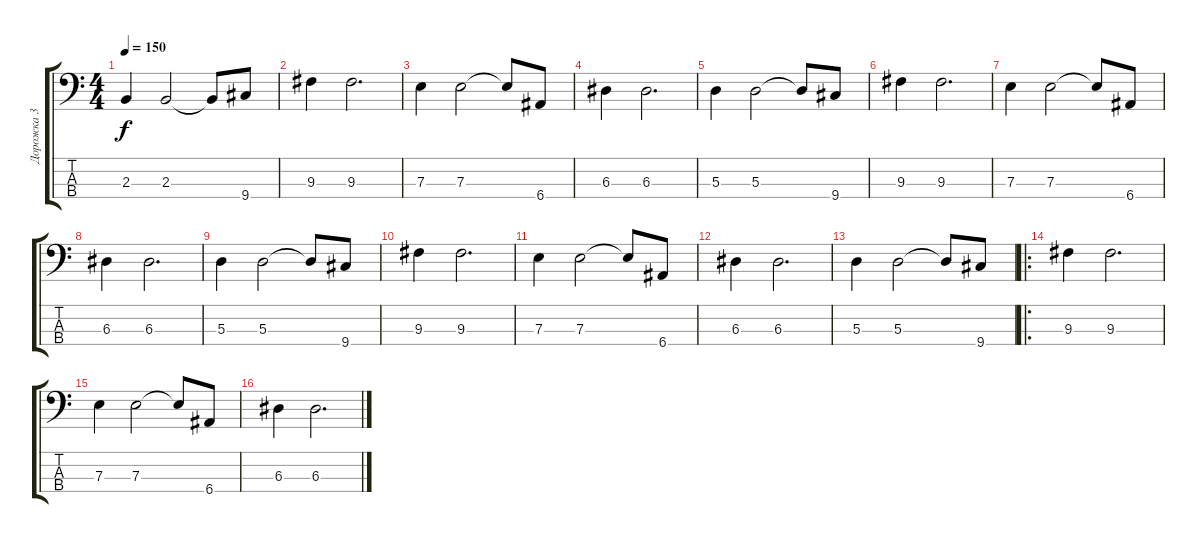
\track ("Дорожка 3" "Дорожка 3") {instrument electricbassfinger}
\staff {score tabs}
\tuning (G2 D2 A1 E1) {hide}
\ts (4 4)
\tempo 150
\clef f4
\ks c
2.3.4{dy f} 2.3.2 2.3{t}.8 9.4.8 |
9.3.4 9.3.2{d} |
7.3.4 7.3.2 7.3{t}.8 6.4.8 |
6.3.4 6.3.2{d} |
5.3.4 5.3.2 5.3{t}.8 9.4.8 |
9.3.4 9.3.2{d} |
7.3.4 7.3.2 7.3{t}.8 6.4.8 |
6.3.4 6.3.2{d} |
5.3.4 5.3.2 5.3{t}.8 9.4.8 |
9.3.4 9.3.2{d} |
7.3.4 7.3.2 7.3{t}.8 6.4.8 |
6.3.4 6.3.2{d} |
5.3.4 5.3.2 5.3{t}.8 9.4.8 |
\ro
9.3.4 9.3.2{d} |
7.3.4 7.3.2 7.3{t}.8 6.4.8 |
6.3.4 6.3.2{d}
